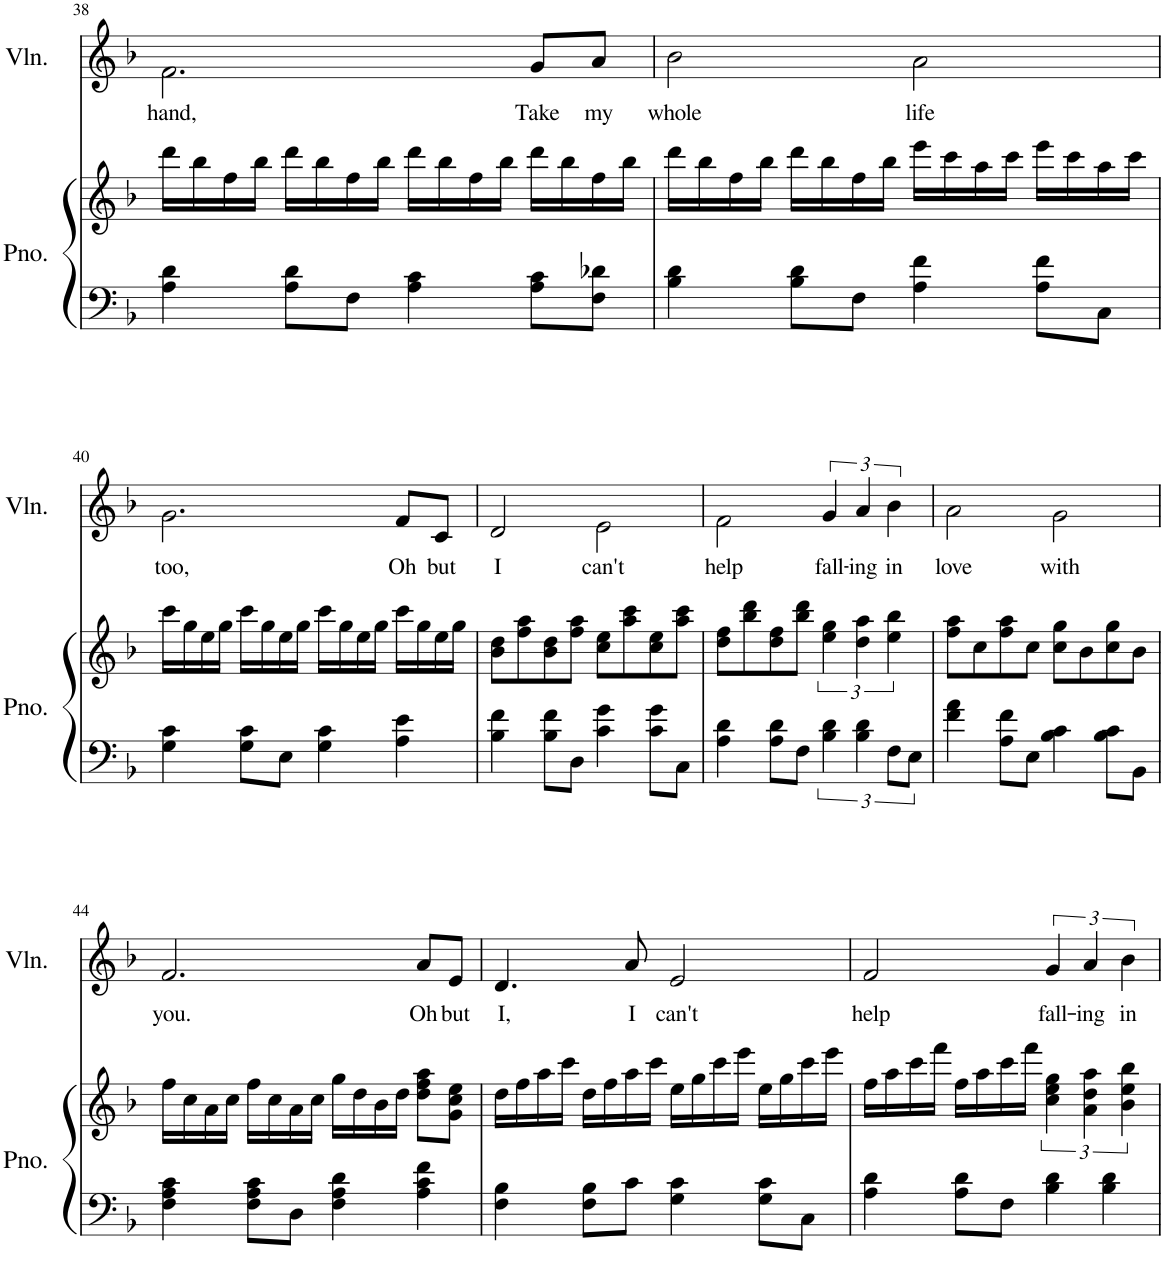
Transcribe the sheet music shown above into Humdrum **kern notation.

**kern	**kern	**kern	**text
*part2	*part2	*part1	*part1
*staff3	*staff2	*staff1	*staff1
*I"Piano	*	*I"Violin	*
*I'Pno.	*	*I'Vln.	*
!!LO:PB:g=z
*clefF4	*clefG2	*clefG2	*
*k[b-]	*k[b-]	*k[b-]	*
*M4/4	*M4/4	*M4/4	*
=38	=38	=38	=38
!	!	!	!LO:LY:b
4A\ 4d\	16ddd\LL	2.f\	hand,
.	16bb-\	.	.
.	16ff\	.	.
.	16bb-\JJ	.	.
8A\ 8d\L	16ddd\LL	.	.
.	16bb-\	.	.
8F\J	16ff\	.	.
.	16bb-\JJ	.	.
4A\ 4c\	16ddd\LL	.	.
.	16bb-\	.	.
.	16ff\	.	.
.	16bb-\JJ	.	.
!	!	!	!LO:LY:b
8A\ 8c\L	16ddd\LL	8g/L	Take
.	16bb-\	.	.
!	!	!	!LO:LY:b
8F\ 8d-X\J	16ff\	8a/J	my
.	16bb-\JJ	.	.
=39	=39	=39	=39
!	!	!	!LO:LY:b
4B-\ 4d\	16ddd\LL	2b-\	whole
.	16bb-\	.	.
.	16ff\	.	.
.	16bb-\JJ	.	.
8B-\ 8d\L	16ddd\LL	.	.
.	16bb-\	.	.
8F\J	16ff\	.	.
.	16bb-\JJ	.	.
!	!	!	!LO:LY:b
4A\ 4f\	16eee\LL	2a\	life
.	16ccc\	.	.
.	16aa\	.	.
.	16ccc\JJ	.	.
8A\ 8f\L	16eee\LL	.	.
.	16ccc\	.	.
8C\J	16aa\	.	.
.	16ccc\JJ	.	.
!!LO:LB:g=z
=40	=40	=40	=40
!	!	!	!LO:LY:b
4G\ 4c\	16ccc\LL	2.g\	too,
.	16gg\	.	.
.	16ee\	.	.
.	16gg\JJ	.	.
8G\ 8c\L	16ccc\LL	.	.
.	16gg\	.	.
8E\J	16ee\	.	.
.	16gg\JJ	.	.
4G\ 4c\	16ccc\LL	.	.
.	16gg\	.	.
.	16ee\	.	.
.	16gg\JJ	.	.
!	!	!	!LO:LY:b
4A\ 4e\	16ccc\LL	8f/L	Oh
.	16gg\	.	.
!	!	!	!LO:LY:b
.	16ee\	8c/J	but
.	16gg\JJ	.	.
=41	=41	=41	=41
!	!	!	!LO:LY:b
4B-\ 4f\	8b-\ 8dd\L	2d/	I
.	8ff\ 8aa\	.	.
8B-\ 8f\L	8b-\ 8dd\	.	.
8D\J	8ff\ 8aa\J	.	.
!	!	!	!LO:LY:b
4c\ 4g\	8cc\ 8ee\L	2e\	can't
.	8aa\ 8ccc\	.	.
8c\ 8g\L	8cc\ 8ee\	.	.
8C\J	8aa\ 8ccc\J	.	.
=42	=42	=42	=42
!	!	!	!LO:LY:b
4A\ 4d\	8dd\ 8ff\L	2f\	help
.	8bb-\ 8ddd\	.	.
8A\ 8d\L	8dd\ 8ff\	.	.
8F\J	8bb-\ 8ddd\J	.	.
!	!	!	!LO:LY:b
6B-\ 6d\	6ee\ 6gg\	6g/	fall-
!	!	!	!LO:LY:b
6B-\ 6d\	6dd\ 6aa\	6a/	-ing
!	!	!	!LO:LY:b
12F\L	6ee\ 6bb-\	6b-\	in
12E\J	.	.	.
=43	=43	=43	=43
!	!	!	!LO:LY:b
4f\ 4a\	8ff\ 8aa\L	2a\	love
.	8cc\	.	.
8A\ 8f\L	8ff\ 8aa\	.	.
8E\J	8cc\J	.	.
!	!	!	!LO:LY:b
4B-\ 4c\	8cc\ 8gg\L	2g\	with
.	8b-\	.	.
8B-\ 8c\L	8cc\ 8gg\	.	.
8BB-\J	8b-\J	.	.
!!LO:LB:g=z
=44	=44	=44	=44
!	!	!	!LO:LY:b
4F\ 4A\ 4c\	16ff\LL	2.f/	you.
.	16cc\	.	.
.	16a\	.	.
.	16cc\JJ	.	.
8F\ 8A\ 8c\L	16ff\LL	.	.
.	16cc\	.	.
8D\J	16a\	.	.
.	16cc\JJ	.	.
4F\ 4A\ 4d\	16gg\LL	.	.
.	16dd\	.	.
.	16b-\	.	.
.	16dd\JJ	.	.
!	!	!	!LO:LY:b
4A\ 4c\ 4f\	8dd\ 8ff\ 8aa\L	8a/L	Oh
!	!	!	!LO:LY:b
.	8g\ 8cc\ 8ee\J	8e/J	but
=45	=45	=45	=45
!	!	!	!LO:LY:b
4F\ 4B-\	16dd\LL	4.d/	I,
.	16ff\	.	.
.	16aa\	.	.
.	16ccc\JJ	.	.
8F\ 8B-\L	16dd\LL	.	.
.	16ff\	.	.
!	!	!	!LO:LY:b
8c\J	16aa\	8a/	I
.	16ccc\JJ	.	.
!	!	!	!LO:LY:b
4G\ 4c\	16ee\LL	2e/	can't
.	16gg\	.	.
.	16ccc\	.	.
.	16eee\JJ	.	.
8G\ 8c\L	16ee\LL	.	.
.	16gg\	.	.
8C\J	16ccc\	.	.
.	16eee\JJ	.	.
=46	=46	=46	=46
!	!	!	!LO:LY:b
4A\ 4d\	16ff\LL	2f/	help
.	16aa\	.	.
.	16ccc\	.	.
.	16fff\JJ	.	.
8A\ 8d\L	16ff\LL	.	.
.	16aa\	.	.
8F\J	16ccc\	.	.
.	16fff\JJ	.	.
!	!	!	!LO:LY:b
4B-\ 4d\	6cc\ 6ee\ 6gg\	6g/	fall-
!	!	!	!LO:LY:b
.	6a\ 6dd\ 6aa\	6a/	-ing
4B-\ 4d\	.	.	.
!	!	!	!LO:LY:b
.	6b-\ 6ee\ 6bb-\	6b-\	in
=	=	=	=
*-	*-	*-	*-
